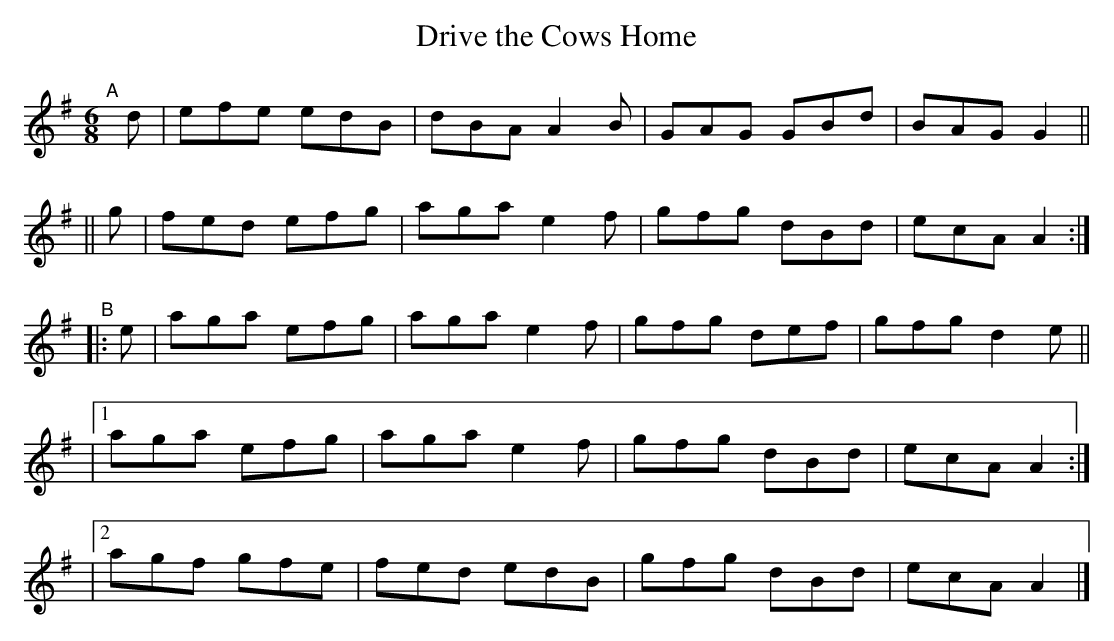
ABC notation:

X:1
T: Drive the Cows Home
M: 6/8
L: 1/8
K: Ador
"^A"\
[|]d | efe edB | dBA A2B | GAG GBd | BAG G2 ||
|| g | fed efg | aga e2f | gfg dBd | ecA A2 :|
"^B"|: e \
|  aga efg | aga e2f | gfg def | gfg d2e ||
|[1 aga efg | aga e2f | gfg dBd | ecA A2 :|
|[2 agf gfe | fed edB | gfg dBd | ecA A2 |]
